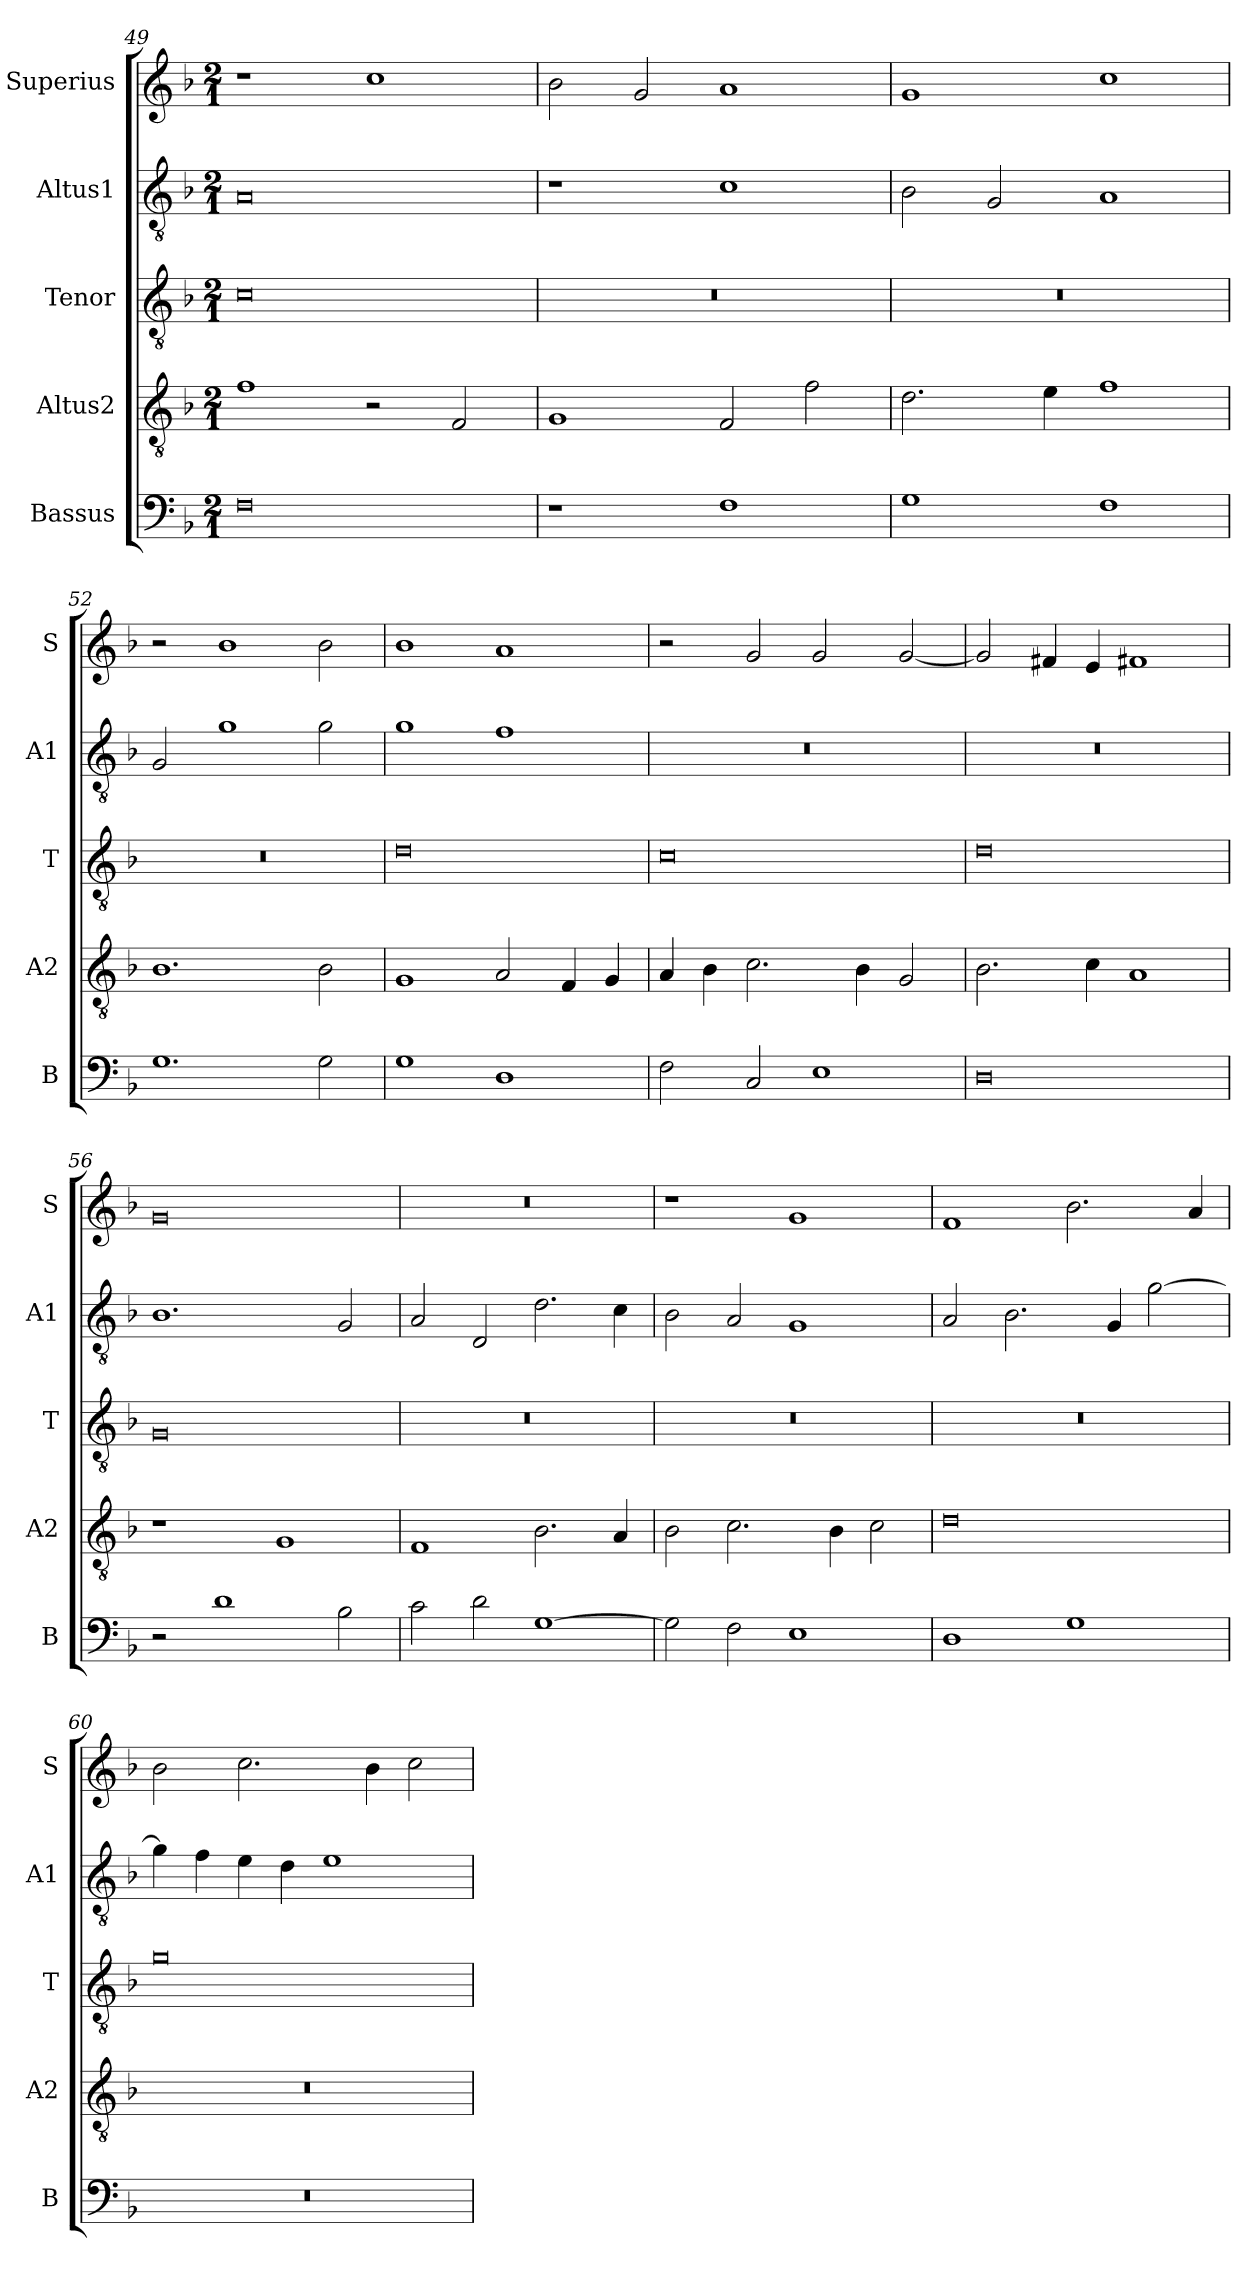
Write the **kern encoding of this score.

**kern	**kern	**kern	**kern	**kern
*part5	*part4	*part3	*part2	*part1
*staff5	*staff4	*staff3	*staff2	*staff1
*I"Bassus	*I"Altus2	*I"Tenor	*I"Altus1	*I"Superius
*I'B	*I'A2	*I'T	*I'A1	*I'S
*clefF4	*clefGv2	*clefGv2	*clefGv2	*clefG2
*k[b-]	*k[b-]	*k[b-]	*k[b-]	*k[b-]
*M2/1	*M2/1	*M2/1	*M2/1	*M2/1
=49	=49	=49	=49	=49
0F	1f	0c	0A	1r
.	2r	.	.	1cc
.	2F/	.	.	.
=50	=50	=50	=50	=50
1r	1G	0r	1r	2b-\
.	.	.	.	2g/
1F	2F/	.	1c	1a
.	2f\	.	.	.
=51	=51	=51	=51	=51
1G	2.d\	0r	2B-\	1g
.	.	.	2G/	.
.	4e\	.	.	.
1F	1f	.	1A	1cc
=52	=52	=52	=52	=52
1.G	1.B-	0r	2G/	2r
.	.	.	1g	1b-
2G\	2B-\	.	2g\	2b-\
=53	=53	=53	=53	=53
1G	1G	0d	1g	1b-
1D	2A/	.	1f	1a
.	4F/	.	.	.
.	4G/	.	.	.
=54	=54	=54	=54	=54
2F\	4A/	0c	0r	2r
.	4B-\	.	.	.
2C/	2.c\	.	.	2g/
1E	.	.	.	2g/
.	4B-\	.	.	.
.	2G/	.	.	[2g/
=55	=55	=55	=55	=55
0D	2.B-\	0d	0r	2g/]
.	.	.	.	4f#X/
.	4c\	.	.	4e/
.	1A	.	.	1f#X
=56	=56	=56	=56	=56
2r	1r	0G	1.B-	0g
1d	.	.	.	.
.	1G	.	.	.
2B-\	.	.	2G/	.
=57	=57	=57	=57	=57
2c\	1F	0r	2A/	0r
2d\	.	.	2D/	.
[1G	2.B-\	.	2.d\	.
.	4A/	.	4c\	.
=58	=58	=58	=58	=58
2G\]	2B-\	0r	2B-\	1r
2F\	2.c\	.	2A/	.
1E	.	.	1G	1g
.	4B-\	.	.	.
.	2c\	.	.	.
=59	=59	=59	=59	=59
1D	0d	0r	2A/	1f
.	.	.	2.B-\	.
1G	.	.	.	2.b-\
.	.	.	4G/	.
.	.	.	[2g\	.
.	.	.	.	4a/
=60	=60	=60	=60	=60
0r	0r	0g	4g\]	2b-\
.	.	.	4f\	.
.	.	.	4e\	2.cc\
.	.	.	4d\	.
.	.	.	1e	.
.	.	.	.	4b-\
.	.	.	.	2cc\
=	=	=	=	=
*-	*-	*-	*-	*-
